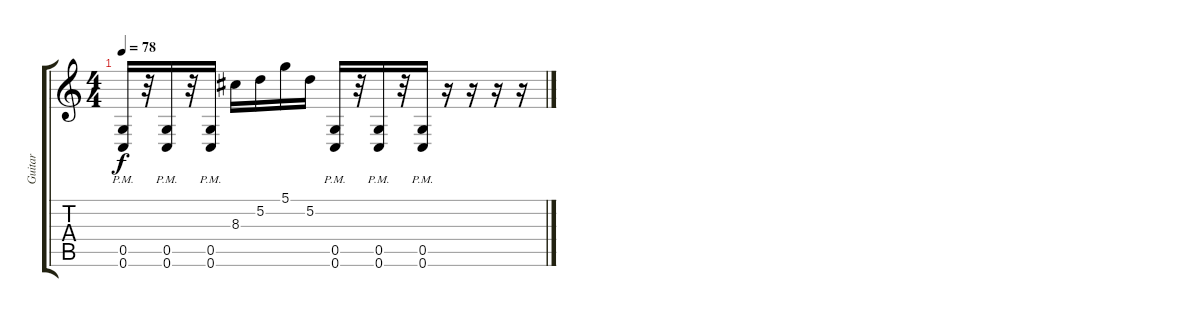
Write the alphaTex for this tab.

\track ("Guitar" "Guitar") {instrument distortionguitar}
\staff {score tabs}
\tuning (D4 A3 F3 C3 G2 C2) {hide}
\ts (4 4)
\tempo 78
\clef g2
\ks c
(0.5{pm} 0.6{pm}).16{dy f} r.32 (0.5{pm} 0.6{pm}).16 r.32 (0.5{pm} 0.6{pm}).16 8.3.16 5.2.16 5.1.16 5.2.16 (0.5{pm} 0.6{pm}).16 r.32 (0.5{pm} 0.6{pm}).16 r.32 (0.5{pm} 0.6{pm}).16 r.16 r.16 r.16 r.16
